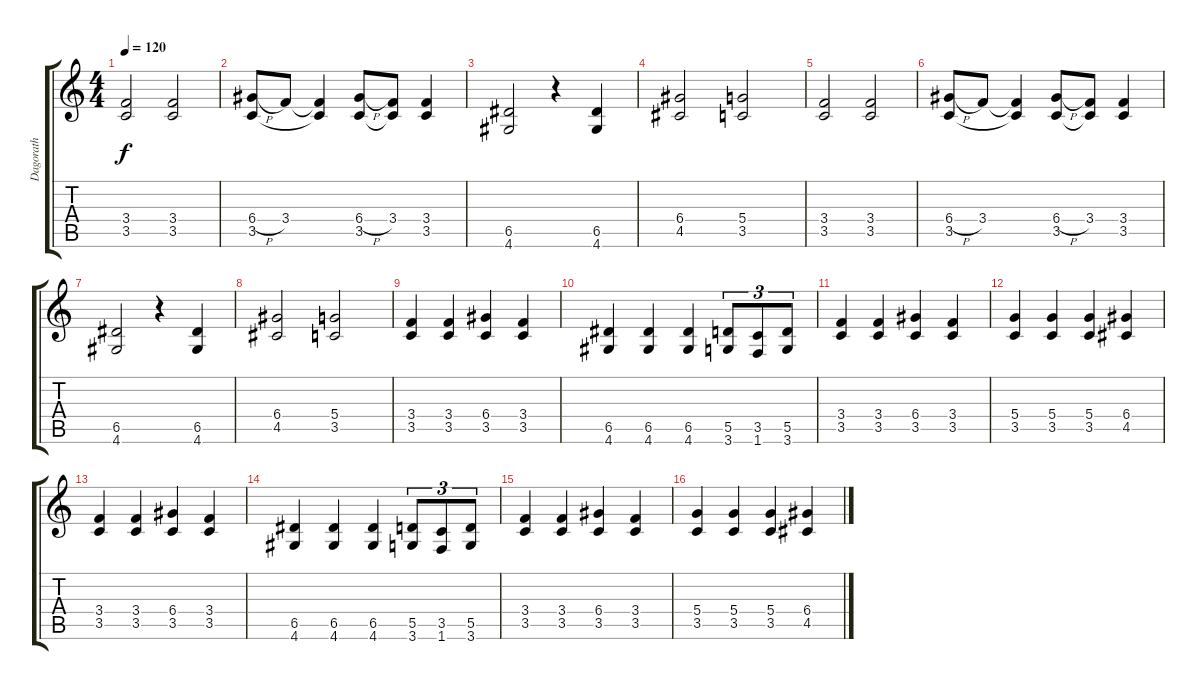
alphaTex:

\track ("Dagorath" "Dagorath") {instrument distortionguitar}
\staff {score tabs}
\tuning (E4 B3 G3 D3 A2 E2) {hide}
\ts (4 4)
\tempo 120
\clef g2
\ks c
(3.4 3.5).2{dy f} (3.4 3.5).2 |
(6.4{h} 3.5).8 3.4.8 (3.4{t} 3.5{t}).4 (6.4{h} 3.5).8 (3.4 3.5{t}).8 (3.4 3.5).4 |
(6.5 4.6).2 r.4 (6.5 4.6).4 |
(6.4 4.5).2 (5.4 3.5).2 |
(3.4 3.5).2 (3.4 3.5).2 |
(6.4{h} 3.5).8 3.4.8 (3.4{t} 3.5{t}).4 (6.4{h} 3.5).8 (3.4 3.5{t}).8 (3.4 3.5).4 |
(6.5 4.6).2 r.4 (6.5 4.6).4 |
(6.4 4.5).2 (5.4 3.5).2 |
(3.4 3.5).4 (3.4 3.5).4 (6.4 3.5).4 (3.4 3.5).4 |
(6.5 4.6).4 (6.5 4.6).4 (6.5 4.6).4 (5.5 3.6).8{tu (3 2)} (3.5 1.6).8{tu (3 2)} (5.5 3.6).8{tu (3 2)} |
(3.4 3.5).4 (3.4 3.5).4 (6.4 3.5).4 (3.4 3.5).4 |
(5.4 3.5).4 (5.4 3.5).4 (5.4 3.5).4 (6.4 4.5).4 |
(3.4 3.5).4 (3.4 3.5).4 (6.4 3.5).4 (3.4 3.5).4 |
(6.5 4.6).4 (6.5 4.6).4 (6.5 4.6).4 (5.5 3.6).8{tu (3 2)} (3.5 1.6).8{tu (3 2)} (5.5 3.6).8{tu (3 2)} |
(3.4 3.5).4 (3.4 3.5).4 (6.4 3.5).4 (3.4 3.5).4 |
(5.4 3.5).4 (5.4 3.5).4 (5.4 3.5).4 (6.4 4.5).4
